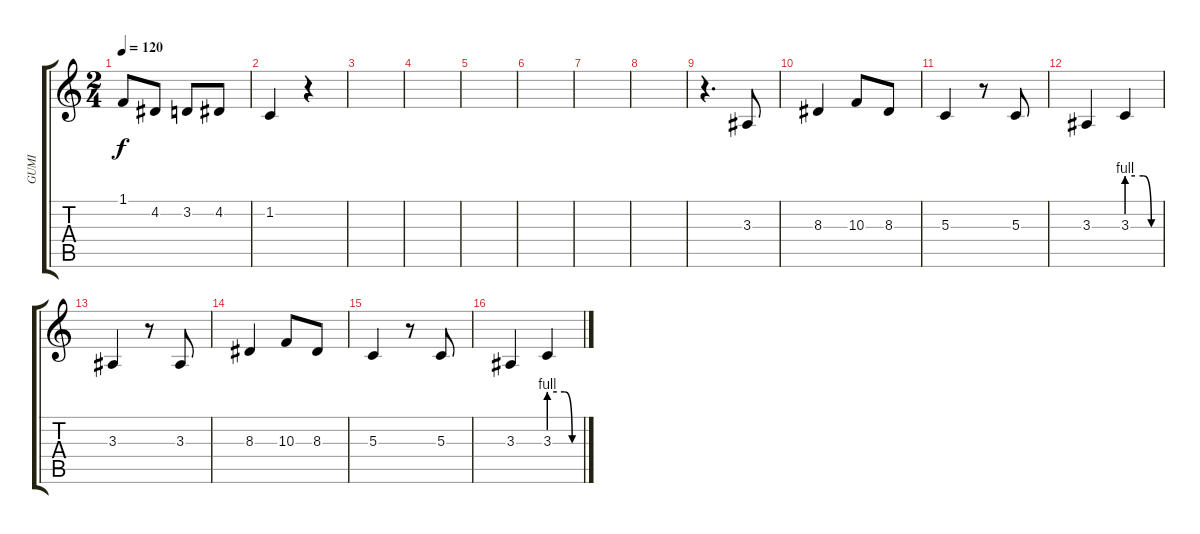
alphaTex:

\track ("GUMI" "GUMI") {instrument lead2sawtooth}
\staff {score tabs}
\tuning (E4 B3 G3 D3 A2 E2) {hide}
\ts (2 4)
\tempo 120
\clef g2
\ks c
1.1.8{dy f} 4.2.8 3.2.8 4.2.8 |
1.2.4 r.4 |
|
|
|
|
|
|
r.4{d} 3.3.8 |
8.3.4 10.3.8 8.3.8 |
5.3.4 r.8 5.3.8 |
3.3.4 3.3{be (custom 0 4 15 4 30 4 45 0 60 0)}.4 |
3.3.4 r.8 3.3.8 |
8.3.4 10.3.8 8.3.8 |
5.3.4 r.8 5.3.8 |
3.3.4 3.3{be (custom 0 4 15 4 30 4 45 0 60 0)}.4
